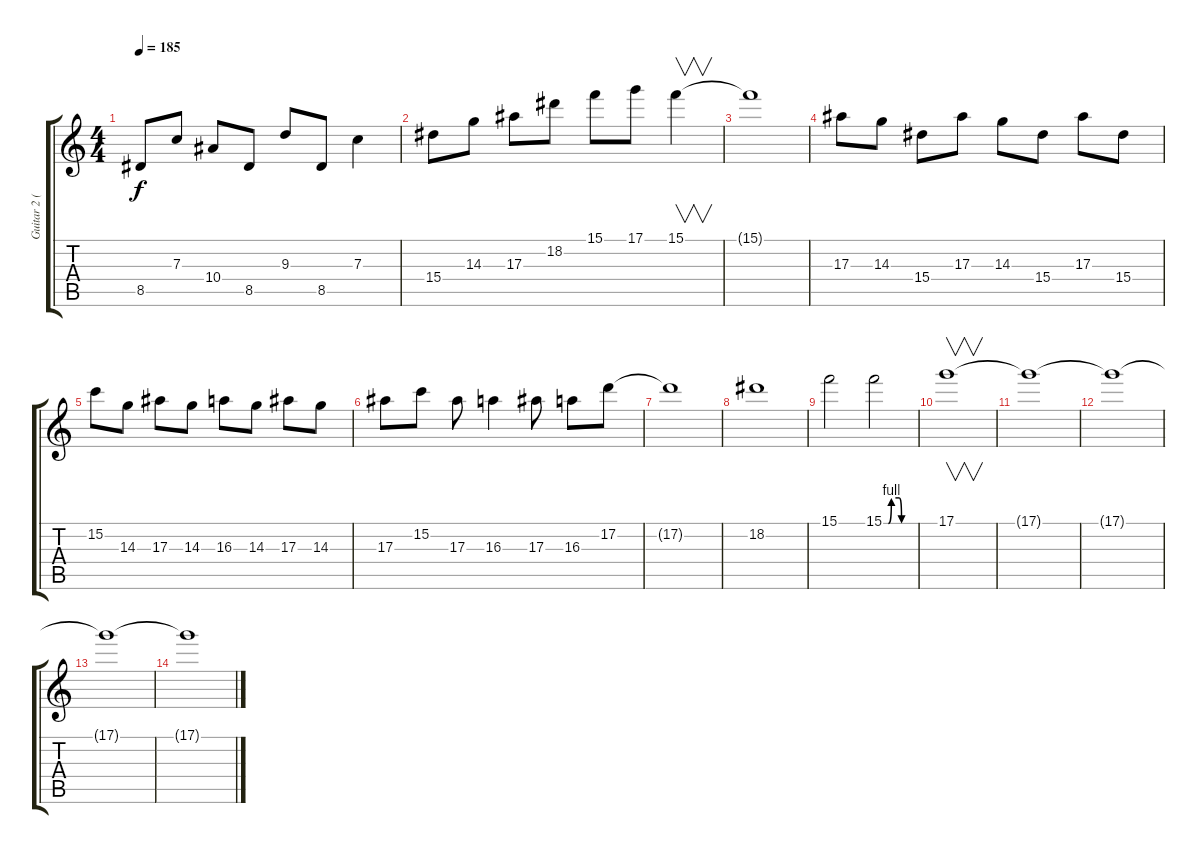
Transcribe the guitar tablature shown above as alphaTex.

\track ("Guitar 2 (Solo)" "Guitar 2 (") {instrument distortionguitar}
\staff {score tabs}
\tuning (D4 A3 F3 C3 G2 C2) {hide}
\ts (4 4)
\tempo 185
\clef g2
\ks c
8.5.8{dy f} 7.3.8 10.4.8 8.5.8 9.3.8 8.5.8 7.3.4 |
15.4.8 14.3.8 17.3.8 18.2.8 15.1.8 17.1.8 15.1.4{v} |
15.1{t}.1 |
17.3.8 14.3.8 15.4.8 17.3.8 14.3.8 15.4.8 17.3.8 15.4.8 |
15.2.8 14.3.8 17.3.8 14.3.8 16.3.8 14.3.8 17.3.8 14.3.8 |
17.3.8 15.2.8 17.3.8 16.3.4 17.3.8 16.3.8 17.2.8 |
17.2{t}.1 |
18.2.1 |
15.1.2 15.1{be (custom 0 0 9 0 15 4 30 4 35 0 60 0)}.2 |
17.1.1{v} |
17.1{t}.1 |
17.1{t}.1{balance 11} |
17.1{t}.1{balance 9} |
17.1{t}.1
